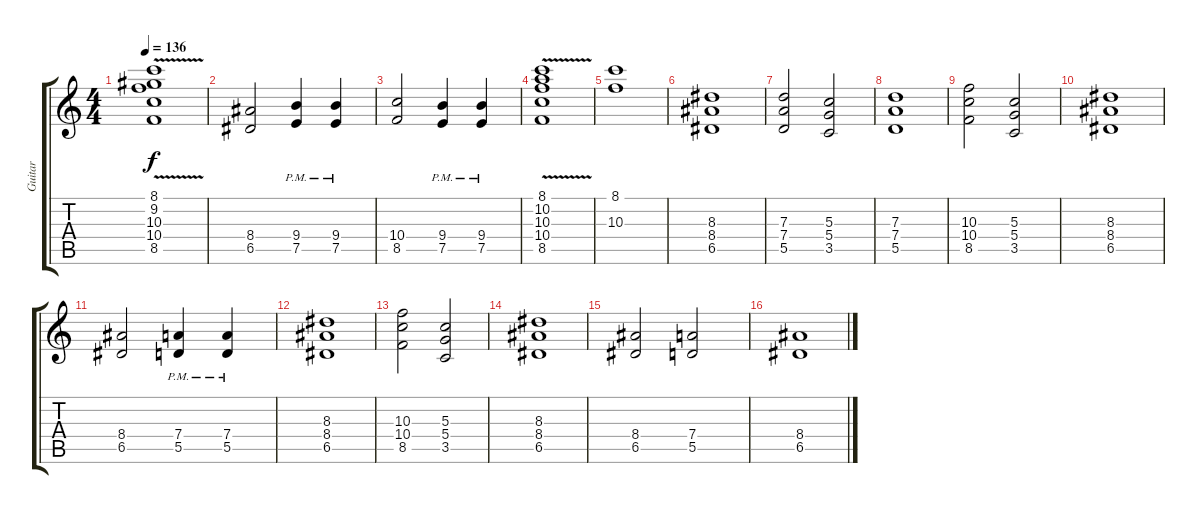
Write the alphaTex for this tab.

\track ("Guitar" "Guitar") {instrument distortionguitar}
\staff {score tabs}
\tuning (E4 B3 G3 D3 A2 E2) {hide}
\ts (4 4)
\tempo 136
\clef g2
\ks c
(8.1{v} 9.2 10.3 10.4 8.5).1{dy f} |
(8.4 6.5).2 (9.4 7.5{pm}).4 (9.4 7.5{pm}).4 |
(10.4 8.5).2 (9.4 7.5{pm}).4 (9.4 7.5{pm}).4 |
(8.1{v} 10.2 10.3 10.4 8.5{v}).1 |
(8.1 10.3).1 |
(8.3 8.4 6.5).1 |
(7.3 7.4 5.5).2 (5.3 5.4 3.5).2 |
(7.3 7.4 5.5).1 |
(10.3 10.4 8.5).2 (5.3 5.4 3.5).2 |
(8.3 8.4 6.5).1 |
(8.4 6.5).2 (7.4{pm} 5.5{pm}).4 (7.4{pm} 5.5{pm}).4 |
(8.3 8.4 6.5).1 |
(10.3 10.4 8.5).2 (5.3 5.4 3.5).2 |
(8.3 8.4 6.5).1 |
(8.4 6.5).2 (7.4 5.5).2 |
(8.4 6.5).1
